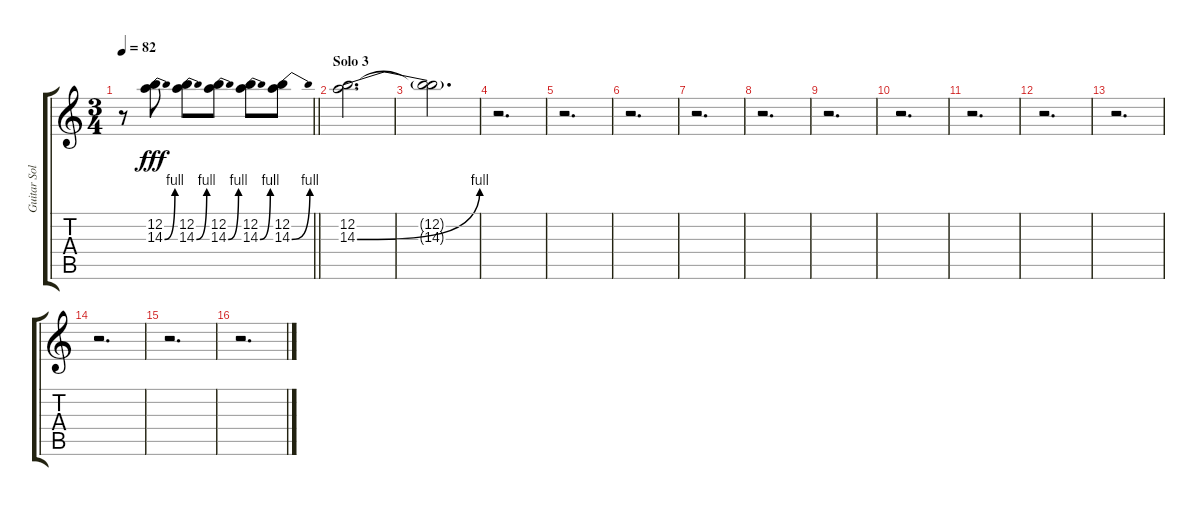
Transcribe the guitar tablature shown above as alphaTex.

\track ("Guitar Solo" "Guitar Sol") {instrument overdrivenguitar}
\staff {score tabs}
\tuning (E4 B3 G3 D3 A2 E2) {hide}
\ts (3 4)
\tempo 82
\clef g2
\barLineRight lightlight
\ks c
r.8{dy fff} (12.2 14.3{be (bend 0 0 60 4)}).8 (12.2 14.3{be (bend 0 0 60 4)}).8 (12.2 14.3{be (bend 0 0 60 4)}).8 (12.2 14.3{be (bend 0 0 60 4)}).8 (12.2 14.3{be (bend 0 0 60 4)}).8 |
\section ("" "Solo 3")
(12.2 14.3{be (bend 0 0 60 4)}).2{d} |
(12.2{t} 14.3{t}).2{d} |
r.2{d} |
r.2{d} |
r.2{d} |
r.2{d} |
r.2{d} |
r.2{d} |
r.2{d} |
r.2{d} |
r.2{d} |
r.2{d} |
r.2{d} |
r.2{d} |
r.2{d}
